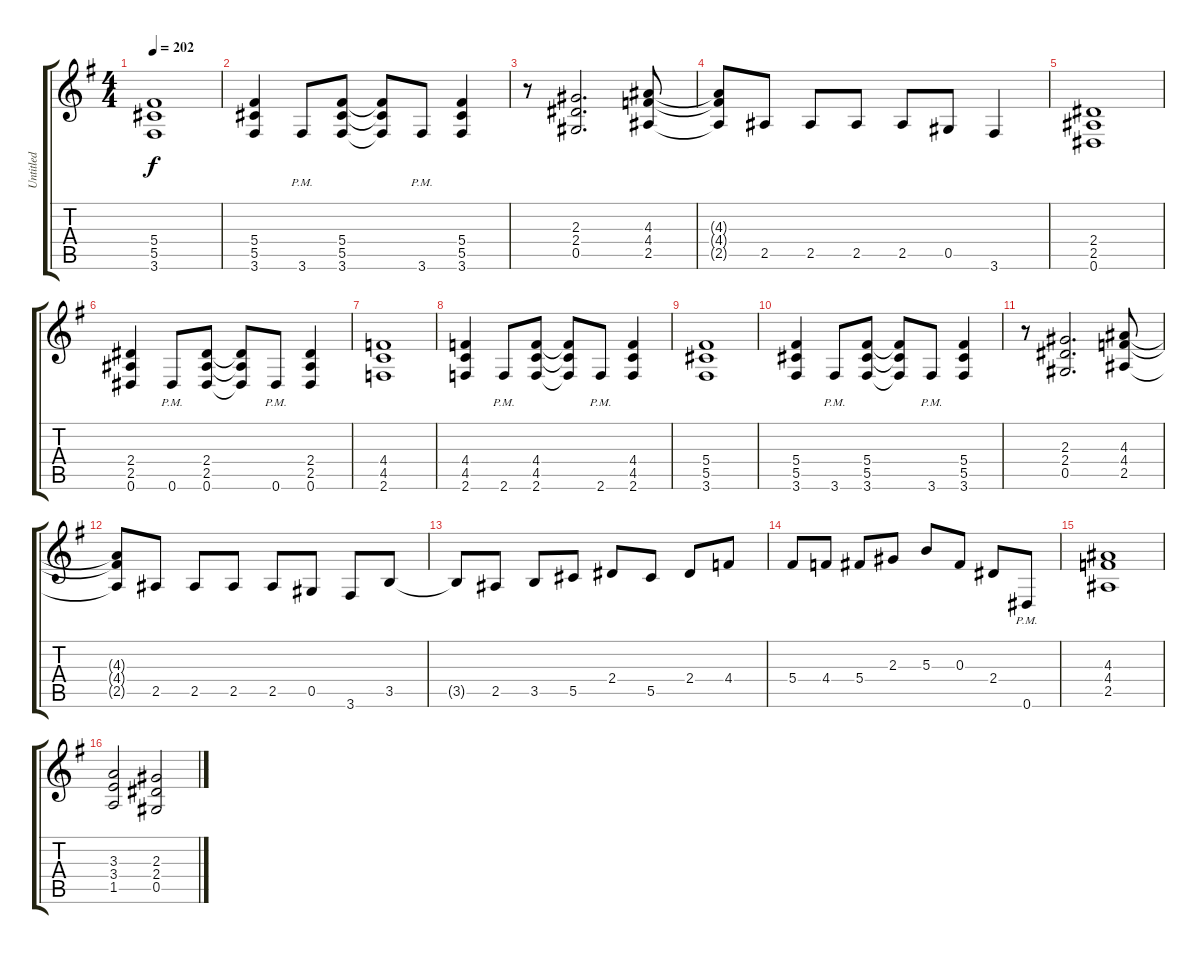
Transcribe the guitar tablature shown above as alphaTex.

\track ("Untitled" "Untitled") {instrument distortionguitar}
\staff {score tabs}
\tuning (Eb4 Bb3 Gb3 Db3 Ab2 Eb2) {hide}
\ts (4 4)
\tempo 202
\clef g2
\ks g
(5.4 5.5 3.6).1{dy f} |
(5.4 5.5 3.6).4 3.6{pm}.8 (5.4 5.5 3.6).8 (5.4{t} 5.5{t} 3.6{t}).8 3.6{pm}.8 (5.4 5.5 3.6).4 |
r.8 (2.3 2.4 0.5).2{d} (4.3 4.4 2.5).8 |
(4.3{t} 4.4{t} 2.5{t}).8 2.5.8 2.5.8 2.5.8 2.5.8 0.5.8 3.6.4 |
(2.4 2.5 0.6).1 |
(2.4 2.5 0.6).4 0.6{pm}.8 (2.4 2.5 0.6).8 (2.4{t} 2.5{t} 0.6{t}).8 0.6{pm}.8 (2.4 2.5 0.6).4 |
(4.4 4.5 2.6).1 |
(4.4 4.5 2.6).4 2.6{pm}.8 (4.4 4.5 2.6).8 (4.4{t} 4.5{t} 2.6{t}).8 2.6{pm}.8 (4.4 4.5 2.6).4 |
(5.4 5.5 3.6).1 |
(5.4 5.5 3.6).4 3.6{pm}.8 (5.4 5.5 3.6).8 (5.4{t} 5.5{t} 3.6{t}).8 3.6{pm}.8 (5.4 5.5 3.6).4 |
r.8 (2.3 2.4 0.5).2{d} (4.3 4.4 2.5).8 |
(4.3{t} 4.4{t} 2.5{t}).8 2.5.8 2.5.8 2.5.8 2.5.8 0.5.8 3.6.8 3.5.8 |
3.5{t}.8 2.5.8 3.5.8 5.5.8 2.4.8 5.5.8 2.4.8 4.4.8 |
5.4.8 4.4.8 5.4.8 2.3.8 5.3.8 0.3.8 2.4.8 0.6{pm}.8 |
(4.3 4.4 2.5).1 |
(3.3 3.4 1.5).2 (2.3 2.4 0.5).2
